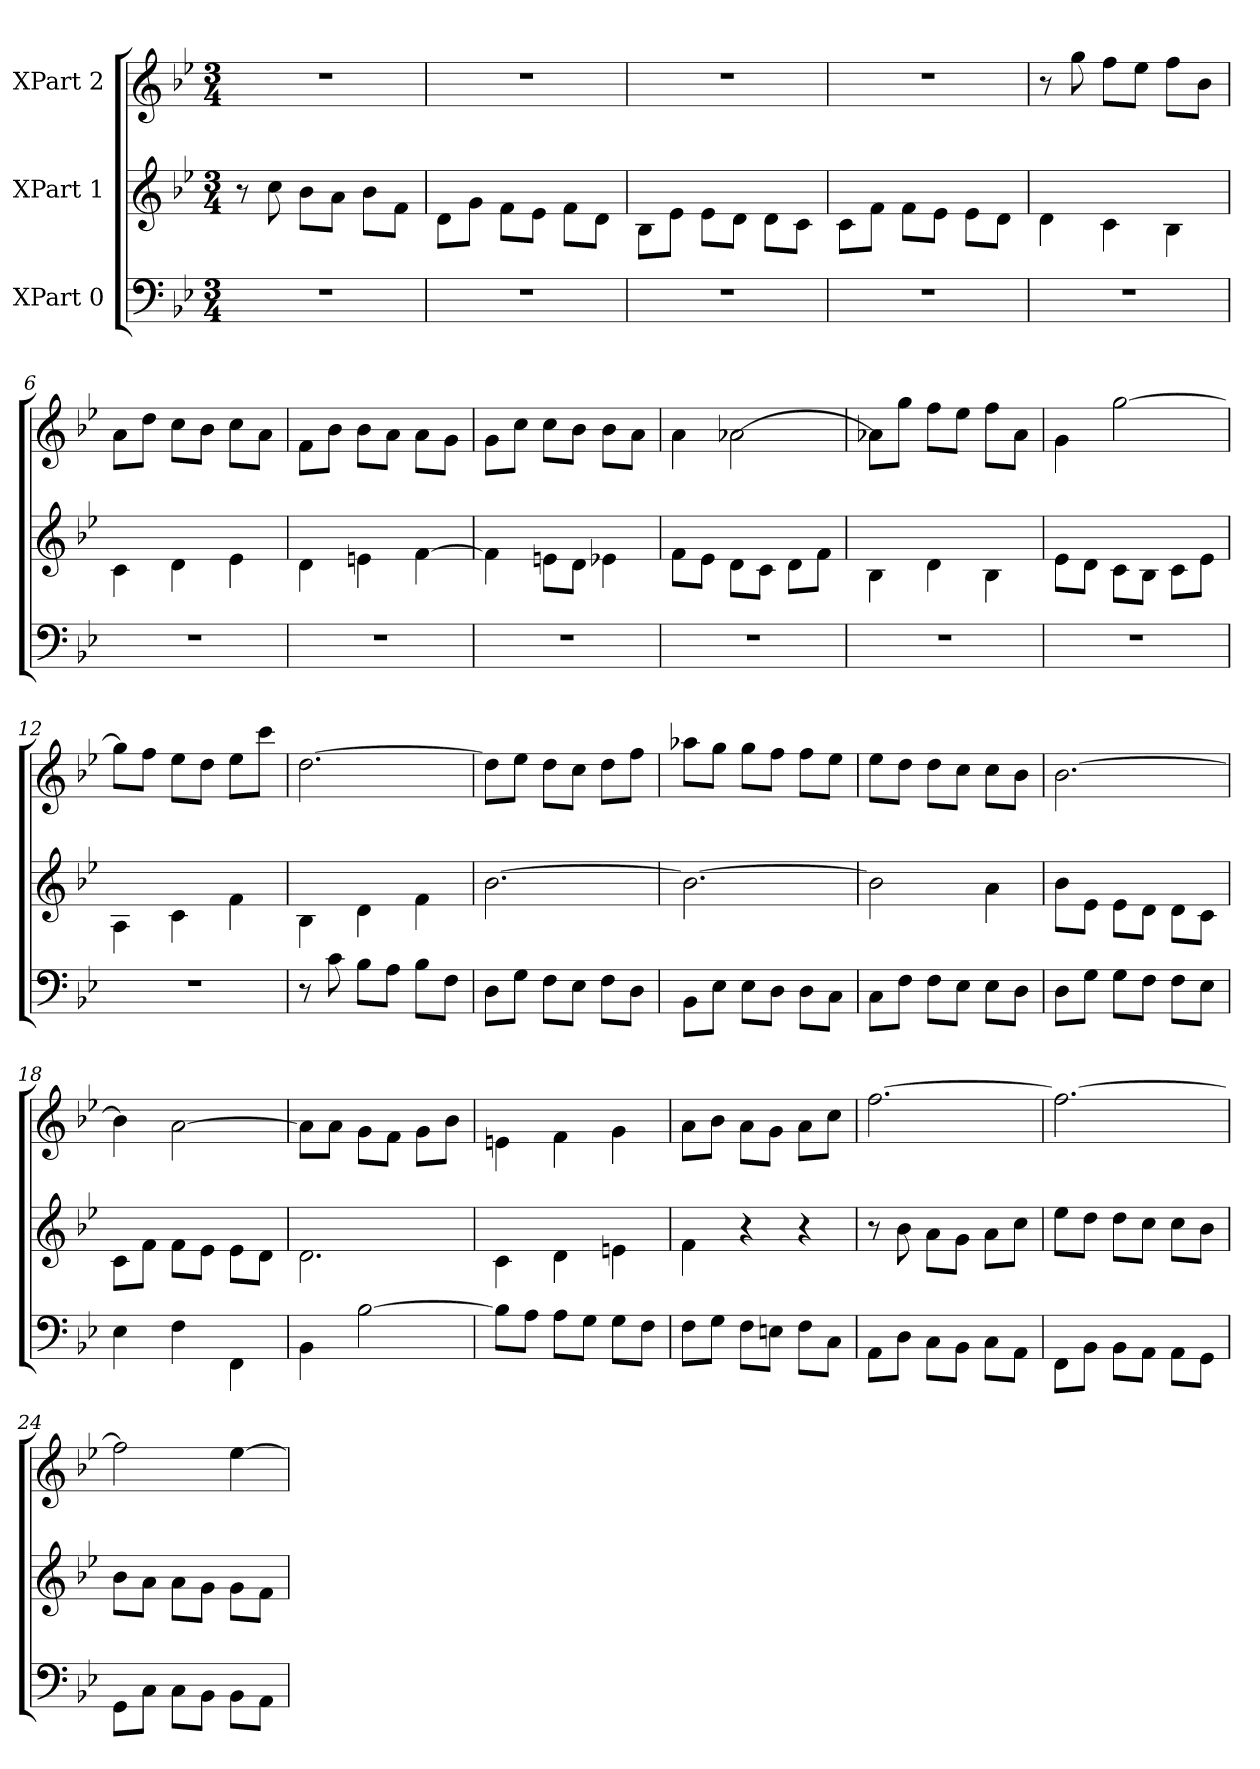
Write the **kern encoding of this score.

**kern	**kern	**kern
*part3	*part2	*part1
*staff3	*staff2	*staff1
*I"XPart 0	*I"XPart 1	*I"XPart 2
*clefF4	*clefG2	*clefG2
*k[b-e-]	*k[b-e-]	*k[b-e-]
*M3/4	*M3/4	*M3/4
=1	=1	=1
2.r	8r	2.r
.	8cc\	.
.	8b-\L	.
.	8a\J	.
.	8b-\L	.
.	8f\J	.
=2	=2	=2
2.r	8d\L	2.r
.	8g\J	.
.	8f\L	.
.	8e-\J	.
.	8f\L	.
.	8d\J	.
=3	=3	=3
2.r	8B-\L	2.r
.	8e-\J	.
.	8e-\L	.
.	8d\J	.
.	8d\L	.
.	8c\J	.
=4	=4	=4
2.r	8c\L	2.r
.	8f\J	.
.	8f\L	.
.	8e-\J	.
.	8e-\L	.
.	8d\J	.
=5	=5	=5
2.r	4d\	8r
.	.	8gg\
.	4c\	8ff\L
.	.	8ee-\J
.	4B-\	8ff\L
.	.	8b-\J
=6	=6	=6
2.r	4c\	8a\L
.	.	8dd\J
.	4d\	8cc\L
.	.	8b-\J
.	4e-\	8cc\L
.	.	8a\J
=7	=7	=7
2.r	4d\	8f\L
.	.	8b-\J
.	4en\	8b-\L
.	.	8a\J
.	[4f\	8a\L
.	.	8g\J
=8	=8	=8
2.r	4f\]	8g\L
.	.	8cc\J
.	8en\L	8cc\L
.	8d\J	8b-\J
.	4e-X\	8b-\L
.	.	8a\J
=9	=9	=9
2.r	8f\L	4a\
.	8e-\J	.
.	8d\L	[2a-X\
.	8c\J	.
.	8d\L	.
.	8f\J	.
=10	=10	=10
2.r	4B-\	8a-X\L]
.	.	8gg\J
.	4d\	8ff\L
.	.	8ee-\J
.	4B-\	8ff\L
.	.	8a-\J
=11	=11	=11
2.r	8e-\L	4g\
.	8d\J	.
.	8c\L	[2gg\
.	8B-\J	.
.	8c\L	.
.	8e-\J	.
=12	=12	=12
2.r	4A\	8gg\L]
.	.	8ff\J
.	4c\	8ee-\L
.	.	8dd\J
.	4f\	8ee-\L
.	.	8ccc\J
=13	=13	=13
8r	4B-\	[2.dd\
8c\	.	.
8B-\L	4d\	.
8A\J	.	.
8B-\L	4f\	.
8F\J	.	.
=14	=14	=14
8D\L	[2.b-\	8dd\L]
8G\J	.	8ee-\J
8F\L	.	8dd\L
8E-\J	.	8cc\J
8F\L	.	8dd\L
8D\J	.	8ff\J
=15	=15	=15
8BB-\L	2.b-\_	8aa-X\L
8E-\J	.	8gg\J
8E-\L	.	8gg\L
8D\J	.	8ff\J
8D\L	.	8ff\L
8C\J	.	8ee-\J
=16	=16	=16
8C\L	2b-\]	8ee-\L
8F\J	.	8dd\J
8F\L	.	8dd\L
8E-\J	.	8cc\J
8E-\L	4a\	8cc\L
8D\J	.	8b-\J
=17	=17	=17
8D\L	8b-\L	[2.b-\
8G\J	8e-\J	.
8G\L	8e-\L	.
8F\J	8d\J	.
8F\L	8d\L	.
8E-\J	8c\J	.
=18	=18	=18
4E-\	8c\L	4b-\]
.	8f\J	.
4F\	8f\L	[2a\
.	8e-\J	.
4FF\	8e-\L	.
.	8d\J	.
=19	=19	=19
4BB-\	2.d\	8a\L]
.	.	8a\J
[2B-\	.	8g\L
.	.	8f\J
.	.	8g\L
.	.	8b-\J
=20	=20	=20
8B-\L]	4c\	4en\
8A\J	.	.
8A\L	4d\	4f\
8G\J	.	.
8G\L	4en\	4g\
8F\J	.	.
=21	=21	=21
8F\L	4f\	8a\L
8G\J	.	8b-\J
8F\L	4r	8a\L
8En\J	.	8g\J
8F\L	4r	8a\L
8C\J	.	8cc\J
=22	=22	=22
8AA\L	8r	[2.ff\
8D\J	8b-\	.
8C\L	8a\L	.
8BB-\J	8g\J	.
8C\L	8a\L	.
8AA\J	8cc\J	.
=23	=23	=23
8FF\L	8ee-\L	2.ff\_
8BB-\J	8dd\J	.
8BB-\L	8dd\L	.
8AA\J	8cc\J	.
8AA\L	8cc\L	.
8GG\J	8b-\J	.
=24	=24	=24
8GG\L	8b-\L	2ff\]
8C\J	8a\J	.
8C\L	8a\L	.
8BB-\J	8g\J	.
8BB-\L	8g\L	[4ee-\
8AA\J	8f\J	.
=	=	=
*-	*-	*-
